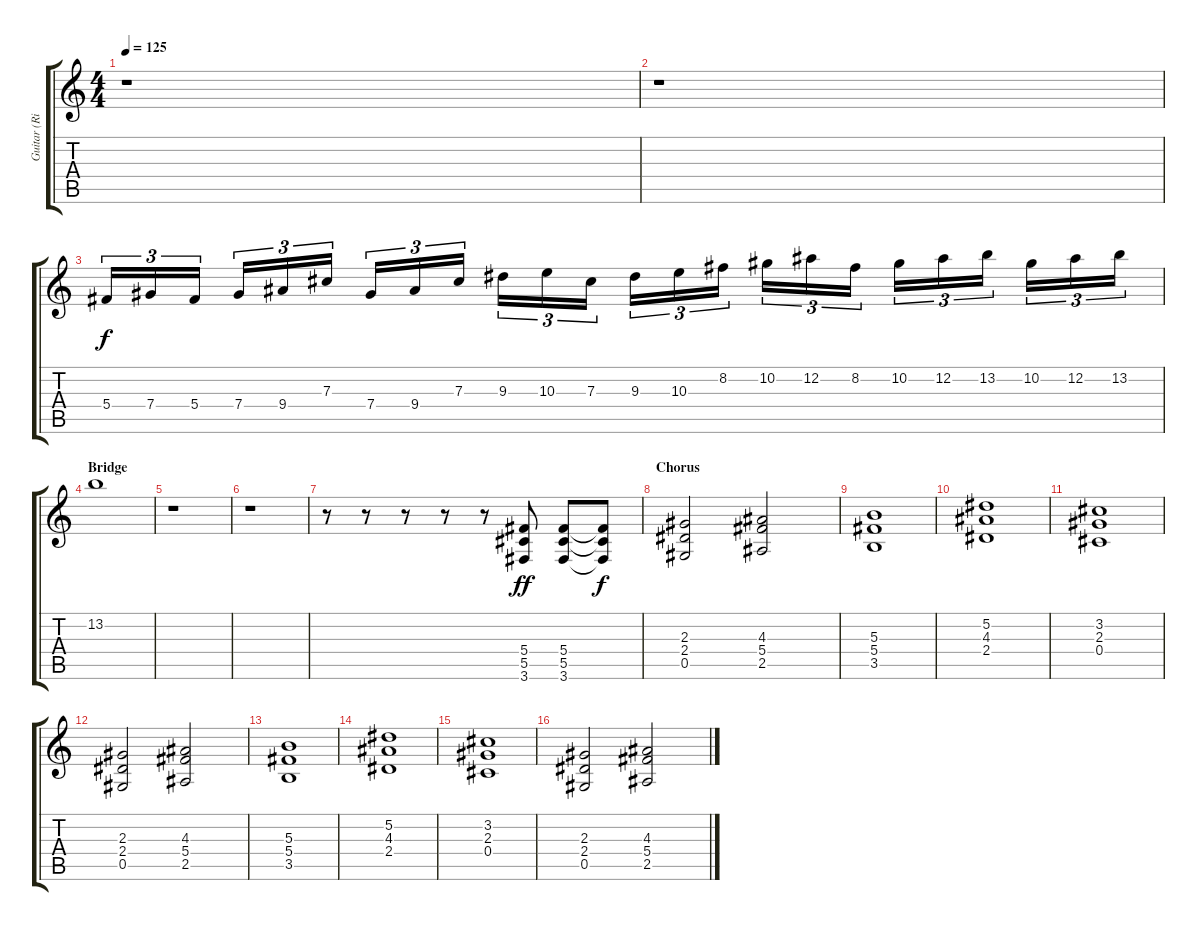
\track ("Guitar (Ritmo)" "Guitar (Ri") {instrument distortionguitar}
\staff {score tabs}
\tuning (Eb4 Bb3 Gb3 Db3 Ab2 Eb2) {hide}
\ts (4 4)
\tempo 125
\clef g2
\ks c
r.1{dy f} |
r.1 |
5.4.16{tu (3 2)} 7.4.16{tu (3 2)} 5.4.16{tu (3 2)} 7.4.16{tu (3 2)} 9.4.16{tu (3 2)} 7.3.16{tu (3 2)} 7.4.16{tu (3 2)} 9.4.16{tu (3 2)} 7.3.16{tu (3 2)} 9.3.16{tu (3 2)} 10.3.16{tu (3 2)} 7.3.16{tu (3 2)} 9.3.16{tu (3 2)} 10.3.16{tu (3 2)} 8.2.16{tu (3 2)} 10.2.16{tu (3 2)} 12.2.16{tu (3 2)} 8.2.16{tu (3 2)} 10.2.16{tu (3 2)} 12.2.16{tu (3 2)} 13.2.16{tu (3 2)} 10.2.16{tu (3 2)} 12.2.16{tu (3 2)} 13.2.16{tu (3 2)} |
\section ("" "Bridge")
13.2.1{volume 0} |
r.1 |
r.1 |
r.8 r.8 r.8 r.8 r.8 (5.4 5.5 3.6).8{dy ff volume 13} (5.4 5.5 3.6).8 (5.4{t} 5.5{t} 3.6{t}).8{dy f} |
\section ("" "Chorus ")
(2.3 2.4 0.5).2 (4.3 5.4 2.5).2 |
(5.3 5.4 3.5).1 |
(5.2 4.3 2.4).1 |
(3.2 2.3 0.4).1 |
(2.3 2.4 0.5).2 (4.3 5.4 2.5).2 |
(5.3 5.4 3.5).1 |
(5.2 4.3 2.4).1 |
(3.2 2.3 0.4).1 |
(2.3 2.4 0.5).2 (4.3 5.4 2.5).2
